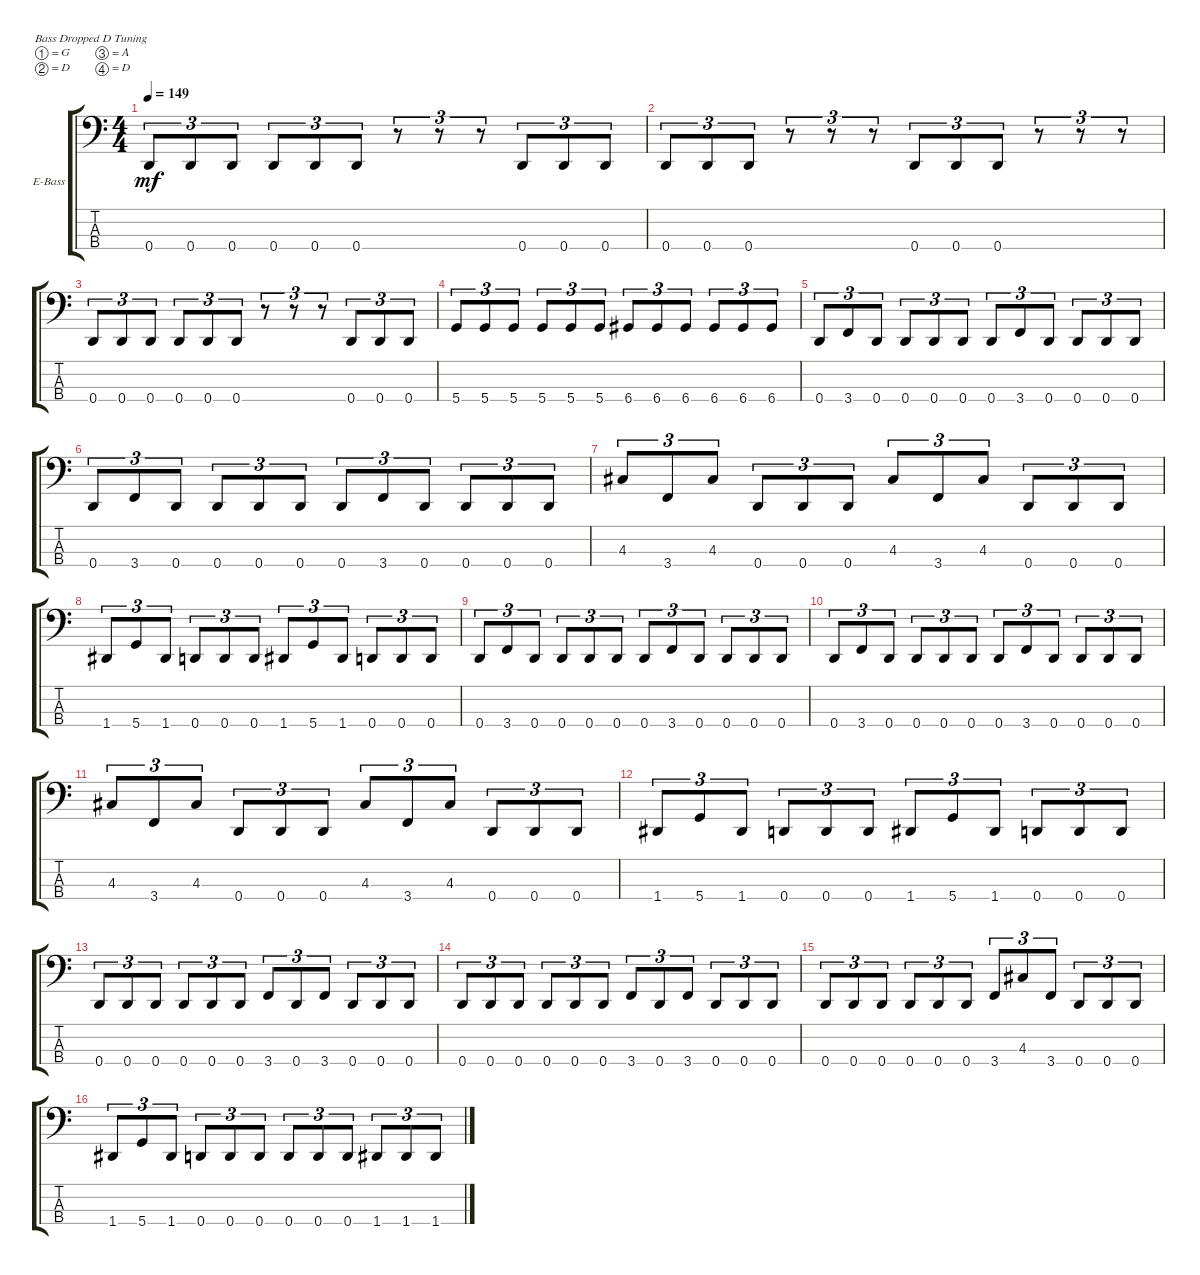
\defaultSystemsLayout 4
\bracketExtendMode groupsimilarinstruments
\firstSystemTrackNameOrientation horizontal
\otherSystemsTrackNameOrientation horizontal
\track ("John Campbell" "E-Bass") {instrument electricbassfinger}
\staff {score tabs}
\tuning (G2 D2 A1 D1)
\ts (4 4)
\tempo 149
\clef f4
\scale
0.333333
\ks c
0.4.8{tu (3 2) dy mf} 0.4.8{tu (3 2)} 0.4.8{tu (3 2)} 0.4.8{tu (3 2)} 0.4.8{tu (3 2)} 0.4.8{tu (3 2)} r.8{tu (3 2)} r.8{tu (3 2)} r.8{tu (3 2)} 0.4.8{tu (3 2)} 0.4.8{tu (3 2)} 0.4.8{tu (3 2)} |
\scale
0.333333 0.4.8{tu (3 2)} 0.4.8{tu (3 2)} 0.4.8{tu (3 2)} r.8{tu (3 2)} r.8{tu (3 2)} r.8{tu (3 2)} 0.4.8{tu (3 2)} 0.4.8{tu (3 2)} 0.4.8{tu (3 2)} r.8{tu (3 2)} r.8{tu (3 2)} r.8{tu (3 2)} |
\scale
0.333333 0.4.8{tu (3 2)} 0.4.8{tu (3 2)} 0.4.8{tu (3 2)} 0.4.8{tu (3 2)} 0.4.8{tu (3 2)} 0.4.8{tu (3 2)} r.8{tu (3 2)} r.8{tu (3 2)} r.8{tu (3 2)} 0.4.8{tu (3 2)} 0.4.8{tu (3 2)} 0.4.8{tu (3 2)} |
\scale
0.333333 5.4.8{tu (3 2)} 5.4.8{tu (3 2)} 5.4.8{tu (3 2)} 5.4.8{tu (3 2)} 5.4.8{tu (3 2)} 5.4.8{tu (3 2)} 6.4.8{tu (3 2)} 6.4.8{tu (3 2)} 6.4.8{tu (3 2)} 6.4.8{tu (3 2)} 6.4.8{tu (3 2)} 6.4.8{tu (3 2)} |
\scale
0.333333 0.4.8{tu (3 2)} 3.4.8{tu (3 2)} 0.4.8{tu (3 2)} 0.4.8{tu (3 2)} 0.4.8{tu (3 2)} 0.4.8{tu (3 2)} 0.4.8{tu (3 2)} 3.4.8{tu (3 2)} 0.4.8{tu (3 2)} 0.4.8{tu (3 2)} 0.4.8{tu (3 2)} 0.4.8{tu (3 2)} |
\scale
0.333333 0.4.8{tu (3 2)} 3.4.8{tu (3 2)} 0.4.8{tu (3 2)} 0.4.8{tu (3 2)} 0.4.8{tu (3 2)} 0.4.8{tu (3 2)} 0.4.8{tu (3 2)} 3.4.8{tu (3 2)} 0.4.8{tu (3 2)} 0.4.8{tu (3 2)} 0.4.8{tu (3 2)} 0.4.8{tu (3 2)} |
\scale
0.333333 4.3.8{tu (3 2)} 3.4.8{tu (3 2)} 4.3.8{tu (3 2)} 0.4.8{tu (3 2)} 0.4.8{tu (3 2)} 0.4.8{tu (3 2)} 4.3.8{tu (3 2)} 3.4.8{tu (3 2)} 4.3.8{tu (3 2)} 0.4.8{tu (3 2)} 0.4.8{tu (3 2)} 0.4.8{tu (3 2)} |
\scale
0.333333 1.4.8{tu (3 2)} 5.4.8{tu (3 2)} 1.4.8{tu (3 2)} 0.4.8{tu (3 2)} 0.4.8{tu (3 2)} 0.4.8{tu (3 2)} 1.4.8{tu (3 2)} 5.4.8{tu (3 2)} 1.4.8{tu (3 2)} 0.4.8{tu (3 2)} 0.4.8{tu (3 2)} 0.4.8{tu (3 2)} |
\scale
0.333333 0.4.8{tu (3 2)} 3.4.8{tu (3 2)} 0.4.8{tu (3 2)} 0.4.8{tu (3 2)} 0.4.8{tu (3 2)} 0.4.8{tu (3 2)} 0.4.8{tu (3 2)} 3.4.8{tu (3 2)} 0.4.8{tu (3 2)} 0.4.8{tu (3 2)} 0.4.8{tu (3 2)} 0.4.8{tu (3 2)} |
\scale
0.333333 0.4.8{tu (3 2)} 3.4.8{tu (3 2)} 0.4.8{tu (3 2)} 0.4.8{tu (3 2)} 0.4.8{tu (3 2)} 0.4.8{tu (3 2)} 0.4.8{tu (3 2)} 3.4.8{tu (3 2)} 0.4.8{tu (3 2)} 0.4.8{tu (3 2)} 0.4.8{tu (3 2)} 0.4.8{tu (3 2)} |
\scale
0.333333 4.3.8{tu (3 2)} 3.4.8{tu (3 2)} 4.3.8{tu (3 2)} 0.4.8{tu (3 2)} 0.4.8{tu (3 2)} 0.4.8{tu (3 2)} 4.3.8{tu (3 2)} 3.4.8{tu (3 2)} 4.3.8{tu (3 2)} 0.4.8{tu (3 2)} 0.4.8{tu (3 2)} 0.4.8{tu (3 2)} |
\scale
0.333333 1.4.8{tu (3 2)} 5.4.8{tu (3 2)} 1.4.8{tu (3 2)} 0.4.8{tu (3 2)} 0.4.8{tu (3 2)} 0.4.8{tu (3 2)} 1.4.8{tu (3 2)} 5.4.8{tu (3 2)} 1.4.8{tu (3 2)} 0.4.8{tu (3 2)} 0.4.8{tu (3 2)} 0.4.8{tu (3 2)} |
\scale
0.333333 0.4.8{tu (3 2)} 0.4.8{tu (3 2)} 0.4.8{tu (3 2)} 0.4.8{tu (3 2)} 0.4.8{tu (3 2)} 0.4.8{tu (3 2)} 3.4.8{tu (3 2)} 0.4.8{tu (3 2)} 3.4.8{tu (3 2)} 0.4.8{tu (3 2)} 0.4.8{tu (3 2)} 0.4.8{tu (3 2)} |
\scale
0.333333 0.4.8{tu (3 2)} 0.4.8{tu (3 2)} 0.4.8{tu (3 2)} 0.4.8{tu (3 2)} 0.4.8{tu (3 2)} 0.4.8{tu (3 2)} 3.4.8{tu (3 2)} 0.4.8{tu (3 2)} 3.4.8{tu (3 2)} 0.4.8{tu (3 2)} 0.4.8{tu (3 2)} 0.4.8{tu (3 2)} |
\scale
0.333333 0.4.8{tu (3 2)} 0.4.8{tu (3 2)} 0.4.8{tu (3 2)} 0.4.8{tu (3 2)} 0.4.8{tu (3 2)} 0.4.8{tu (3 2)} 3.4.8{tu (3 2)} 4.3.8{tu (3 2)} 3.4.8{tu (3 2)} 0.4.8{tu (3 2)} 0.4.8{tu (3 2)} 0.4.8{tu (3 2)} |
\scale
0.333333 1.4.8{tu (3 2)} 5.4.8{tu (3 2)} 1.4.8{tu (3 2)} 0.4.8{tu (3 2)} 0.4.8{tu (3 2)} 0.4.8{tu (3 2)} 0.4.8{tu (3 2)} 0.4.8{tu (3 2)} 0.4.8{tu (3 2)} 1.4.8{tu (3 2)} 1.4.8{tu (3 2)} 1.4.8{tu (3 2)}
